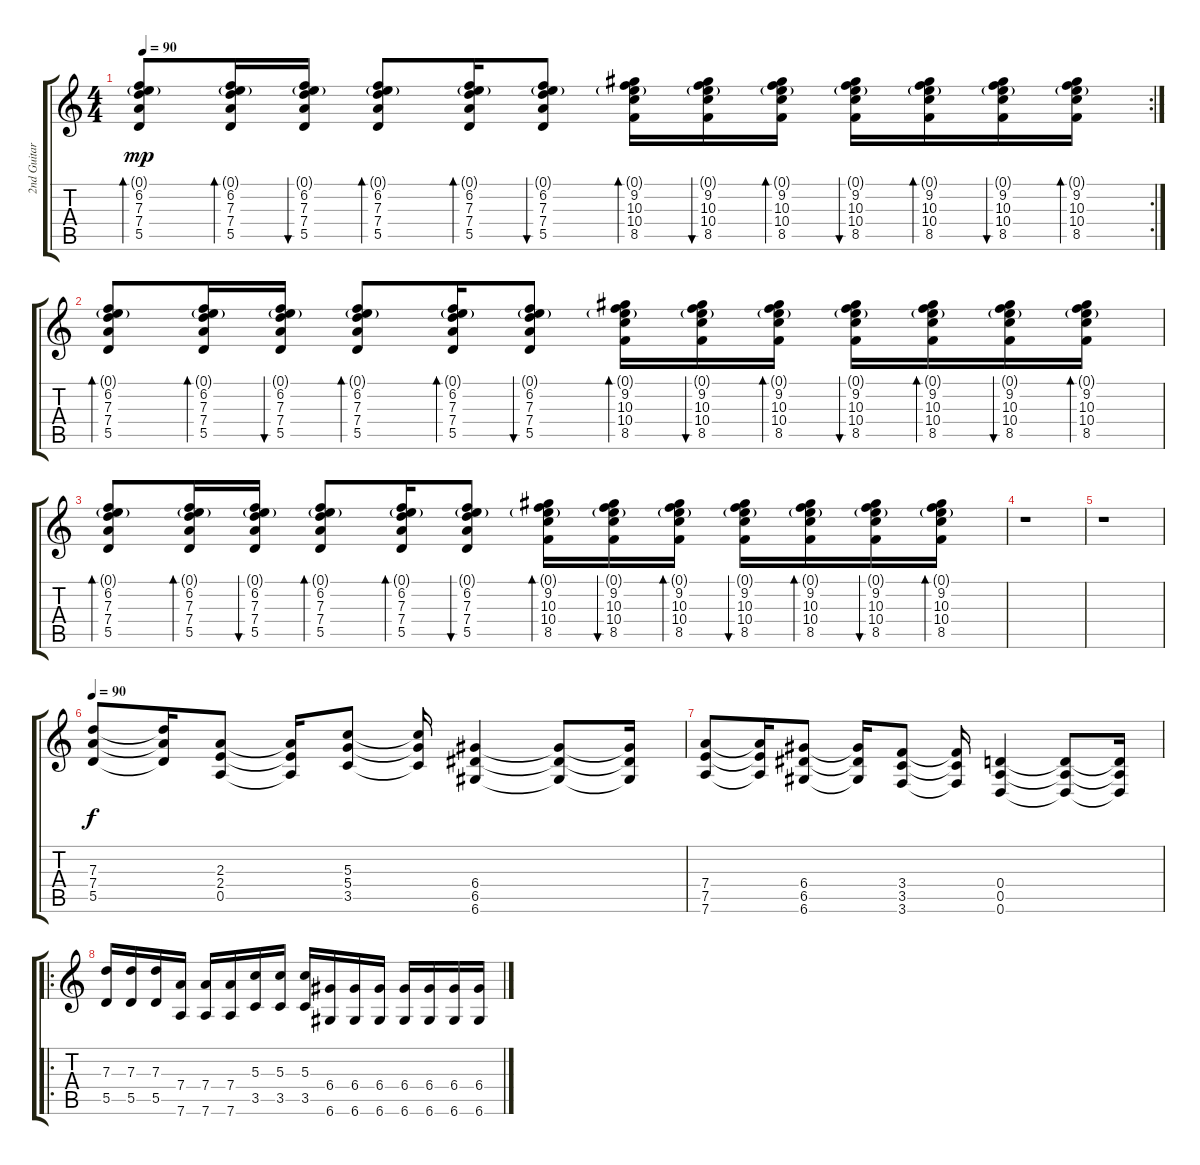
\track ("2nd Guitar" "2nd Guitar") {instrument distortionguitar}
\staff {score tabs}
\tuning (E4 B3 G3 D3 A2 D2) {hide}
\rc 2
\ts (4 4)
\tempo 90
\clef g2
\ks c
(0.1{g} 6.2 7.3 7.4 5.5).8{bd 60 dy mp} (0.1{g} 6.2 7.3 7.4 5.5).16{bd 60} (0.1{g} 6.2 7.3 7.4 5.5).16{bu 60} (0.1{g} 6.2 7.3 7.4 5.5).8{bd 60} (0.1{g} 6.2 7.3 7.4 5.5).16{bd 60} (0.1{g} 6.2 7.3 7.4 5.5).8{bu 60} (0.1{g} 9.2 10.3 10.4 8.5).16{bd 60} (0.1{g} 9.2 10.3 10.4 8.5).16{bu 60} (0.1{g} 9.2 10.3 10.4 8.5).16{bd 60} (0.1{g} 9.2 10.3 10.4 8.5).16{bu 60} (0.1{g} 9.2 10.3 10.4 8.5).16{bd 60} (0.1{g} 9.2 10.3 10.4 8.5).16{bu 60} (0.1{g} 9.2 10.3 10.4 8.5).16{bd 60} |
(0.1{g} 6.2 7.3 7.4 5.5).8{bd 60} (0.1{g} 6.2 7.3 7.4 5.5).16{bd 60} (0.1{g} 6.2 7.3 7.4 5.5).16{bu 60} (0.1{g} 6.2 7.3 7.4 5.5).8{bd 60} (0.1{g} 6.2 7.3 7.4 5.5).16{bd 60} (0.1{g} 6.2 7.3 7.4 5.5).8{bu 60} (0.1{g} 9.2 10.3 10.4 8.5).16{bd 60} (0.1{g} 9.2 10.3 10.4 8.5).16{bu 60} (0.1{g} 9.2 10.3 10.4 8.5).16{bd 60} (0.1{g} 9.2 10.3 10.4 8.5).16{bu 60} (0.1{g} 9.2 10.3 10.4 8.5).16{bd 60} (0.1{g} 9.2 10.3 10.4 8.5).16{bu 60} (0.1{g} 9.2 10.3 10.4 8.5).16{bd 60} |
(0.1{g} 6.2 7.3 7.4 5.5).8{bd 60} (0.1{g} 6.2 7.3 7.4 5.5).16{bd 60} (0.1{g} 6.2 7.3 7.4 5.5).16{bu 60} (0.1{g} 6.2 7.3 7.4 5.5).8{bd 60} (0.1{g} 6.2 7.3 7.4 5.5).16{bd 60} (0.1{g} 6.2 7.3 7.4 5.5).8{bu 60} (0.1{g} 9.2 10.3 10.4 8.5).16{bd 60} (0.1{g} 9.2 10.3 10.4 8.5).16{bu 60} (0.1{g} 9.2 10.3 10.4 8.5).16{bd 60} (0.1{g} 9.2 10.3 10.4 8.5).16{bu 60} (0.1{g} 9.2 10.3 10.4 8.5).16{bd 60} (0.1{g} 9.2 10.3 10.4 8.5).16{bu 60} (0.1{g} 9.2 10.3 10.4 8.5).16{bd 60} |
r.1 |
r.1 |
\tempo 90
(7.3 7.4 5.5).8{dy f volume 16} (7.3{t} 7.4{t} 5.5{t}).16 (2.3 2.4 0.5).8 (2.3{t} 2.4{t} 0.5{t}).16 (5.3 5.4 3.5).8 (5.3{t} 5.4{t} 3.5{t}).16 (6.4 6.5 6.6).4 (6.4{t} 6.5{t} 6.6{t}).8 (6.4{t} 6.5{t} 6.6{t}).16 |
(7.4 7.5 7.6).8 (7.4{t} 7.5{t} 7.6{t}).16 (6.4 6.5 6.6).8 (6.4{t} 6.5{t} 6.6{t}).16 (3.4 3.5 3.6).8 (3.4{t} 3.5{t} 3.6{t}).16 (0.4 0.5 0.6).4 (0.4{t} 0.5{t} 0.6{t}).8 (0.4{t} 0.5{t} 0.6{t}).16 |
\ro
(7.3 5.5).16 (7.3 5.5).16 (7.3 5.5).16 (7.4 7.6).16 (7.4 7.6).16 (7.4 7.6).16 (5.3 3.5).16 (5.3 3.5).16 (5.3 3.5).16 (6.4 6.6).16 (6.4 6.6).16 (6.4 6.6).16 (6.4 6.6).16 (6.4 6.6).16 (6.4 6.6).16 (6.4 6.6).16
